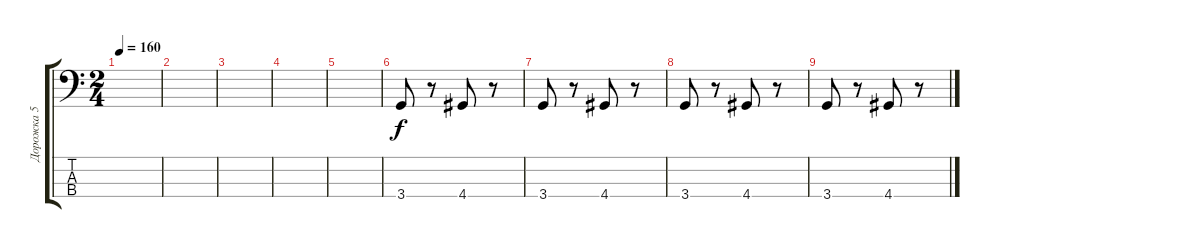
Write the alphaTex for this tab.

\track ("Дорожка 5" "Дорожка 5") {instrument electricguitarjazz}
\staff {score tabs}
\tuning (G2 D2 A1 E1) {hide}
\ts (2 4)
\tempo 160
\clef f4
\ks c
|
|
|
|
|
3.4.8 r.8 4.4.8 r.8 |
3.4.8 r.8 4.4.8 r.8 |
3.4.8 r.8 4.4.8 r.8 |
3.4.8 r.8 4.4.8 r.8
